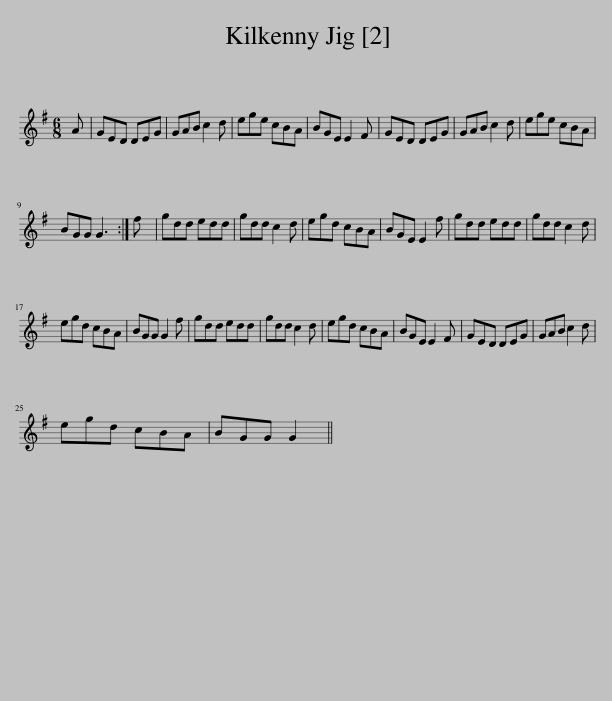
X:1
L:1/8
M:6/8
I:linebreak $
K:G
V:1 treble
V:1
 A | GED DEG | GAB c2 d | ege cBA | BGE E2 F | %5
 GED DEG | GAB c2 d | ege cBA |$ BGG G3 :| f | %10
 gdd edd | gdd c2 d | egd cBA | BGE E2 f | gdd edd | %15
 gdd c2 d |$ egd cBA | BGG G2 f | gdd edd | gdd c2 d | %20
 egd cBA | BGE E2 F | GED DEG | GAB c2 d |$ egd cBA | %25
 BGG G2 || %26
